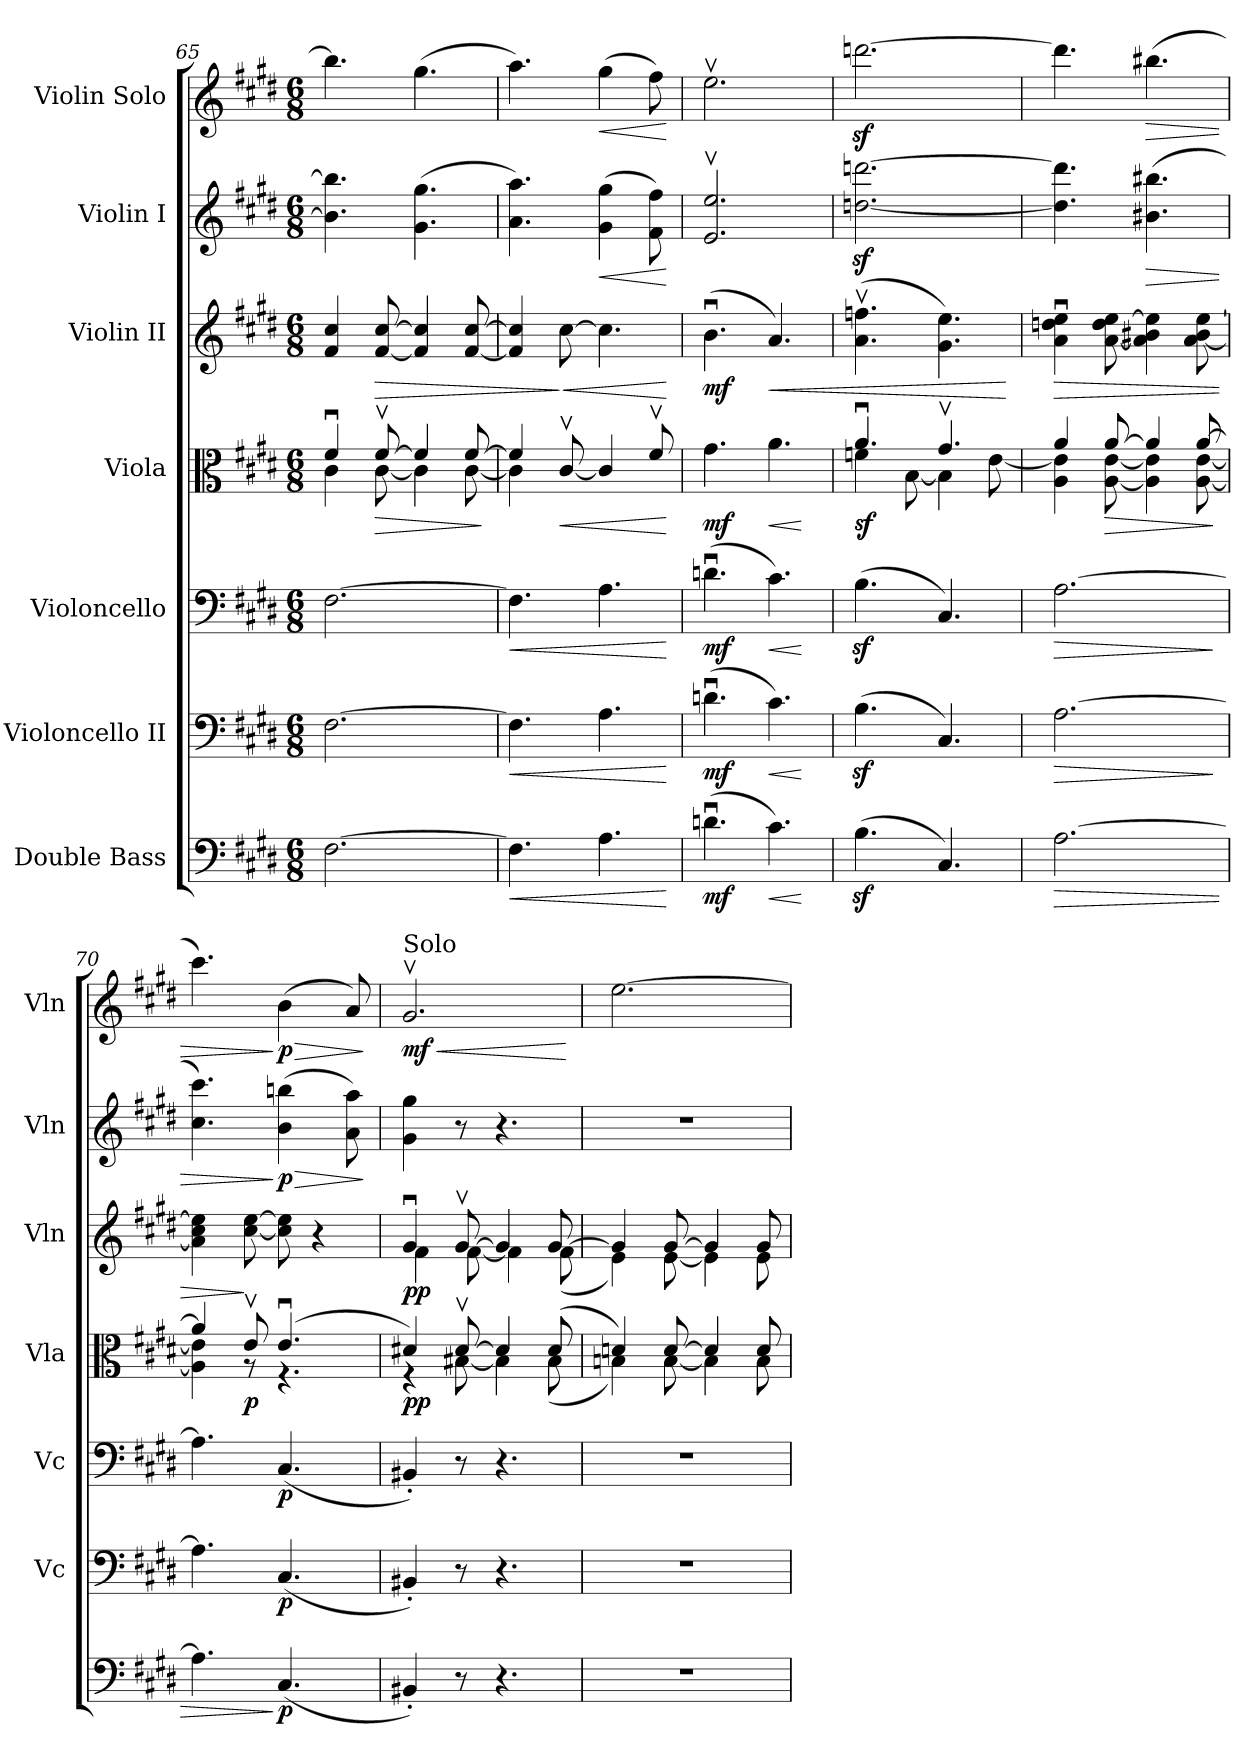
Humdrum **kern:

**kern	**dynam	**kern	**dynam	**kern	**dynam	**kern	**dynam	**kern	**dynam	**kern	**dynam	**kern	**dynam
*part7	*part7	*part6	*part6	*part5	*part5	*part4	*part4	*part3	*part3	*part2	*part2	*part1	*part1
*staff7	*staff7	*staff6	*staff6	*staff5	*staff5	*staff4	*staff4	*staff3	*staff3	*staff2	*staff2	*staff1	*staff1
*I"Double Bass	*	*I"Violoncello II	*	*I"Violoncello	*	*I"Viola	*	*I"Violin II	*	*I"Violin I	*	*I"Violin Solo	*
*	*	*I'Vc	*	*I'Vc	*	*I'Vla	*	*I'Vln	*	*I'Vln	*	*I'Vln	*
*clefF4	*	*clefF4	*	*clefF4	*	*clefC3	*	*clefG2	*	*clefG2	*	*clefG2	*
*ITrd7c12	*	*	*	*	*	*	*	*	*	*	*	*	*
*k[f#c#g#d#]	*	*k[f#c#g#d#]	*	*k[f#c#g#d#]	*	*k[f#c#g#d#]	*	*k[f#c#g#d#]	*	*k[f#c#g#d#]	*	*k[f#c#g#d#]	*
*M6/8	*	*M6/8	*	*M6/8	*	*M6/8	*	*M6/8	*	*M6/8	*	*M6/8	*
=65	=65	=65	=65	=65	=65	=65	=65	=65	=65	=65	=65	=65	=65
*	*	*	*	*	*	*^	*	*	*	*	*	*	*
[2.FF#\	.	[2.F#\	.	[2.F#\	.	4f#u/	4c#\	.	4f#/ 4cc#/	.	4.b\] 4.bb\]	.	4.bb\]	.
!	!	!	!	!	!	!	!	!LO:HP:b	!	!LO:HP:b	!	!	!	!
.	.	.	.	.	.	[8f#v/	[8c#\	>	[8f#/ [8cc#/	>	.	.	.	.
.	.	.	.	.	.	4f#/]	4c#\]	.	4f#/] 4cc#/]	.	(4.g#\ 4.gg#\	.	(4.gg#\	.
.	.	.	.	.	.	[8f#/	[8c#\	.	[8f#/ [8cc#/	.	.	.	.	.
*	*	*	*	*	*	*v	*v	*	*	*	*	*	*	*
.	.	.	.	.	.	.	]	.	.	.	.	.	.
=66	=66	=66	=66	=66	=66	=66	=66	=66	=66	=66	=66	=66	=66
!	!LO:HP:b	!	!LO:HP:b	!	!LO:HP:b	!	!	!	!	!	!	!	!
*	*	*	*	*	*	*^	*	*	*	*	*	*	*
4.FF#\]	<	4.F#\]	<	4.F#\]	<	4f#/]	4c#\]	.	4f#/] 4cc#/]	.	4.a\ 4.aa\)	.	4.aa\)	.
!	!	!	!	!	!	!	!	!LO:HP:b	!	!LO:HP:n=1:b	!	!	!	!
.	.	.	.	.	.	[8c#v/	2ryy	<	[8cc#\	] <	.	.	.	.
!	!	!	!	!	!	!	!	!	!	!	!	!LO:HP:b	!	!LO:HP:b
4.AA\	.	4.A\	.	4.A\	.	4c#/]	.	.	4.cc#\]	.	(4g#\ 4gg#\	<	(4gg#\	<
.	.	.	.	.	.	8f#v/	.	.	.	.	8f#\ 8ff#\)	.	8ff#\)	.
*	*	*	*	*	*	*v	*v	*	*	*	*	*	*	*
.	[	.	[	.	[	.	[	.	[	.	[	.	[
!!LO:LB:g=z
=67	=67	=67	=67	=67	=67	=67	=67	=67	=67	=67	=67	=67	=67
!	!LO:DY:b	!	!LO:DY:b	!	!LO:DY:b	!	!LO:DY:b	!	!LO:DY:b	!	!	!	!
(4.Dnu\	mf	(4.dnu\	mf	(4.dnu\	mf	4.g#\	mf	(4.bu\	mf	2.e/v 2.ee/v	.	2.eev\	.
!	!LO:HP:b	!	!LO:HP:b	!	!LO:HP:b	!	!LO:HP:b	!	!LO:HP:b	!	!	!	!
4.C#\)	<	4.c#\)	<	4.c#\)	<	4.a\	<	4.a/)	<	.	.	.	.
.	[	.	[	.	[	.	[	.	.	.	.	.	.
=68	=68	=68	=68	=68	=68	=68	=68	=68	=68	=68	=68	=68	=68
*	*	*	*	*	*	*^	*	*	*	*	*	*	*
!	!	!	!	!	!	!	!	!LO:DY:b	!	!	!	!	!	!
(4.BBz<\	.	(4.Bz<\	.	(4.Bz<\	.	4.au/	4fn\	sf	(4.a\v 4.ffn\v	.	[2.ddn\z< [2.dddn\z<	.	[2.dddnz<\	.
.	.	.	.	.	.	.	[8B\	.	.	.	.	.	.	.
4.CC#/)	.	4.C#/)	.	4.C#/)	.	4.g#v/	4B\]	.	4.g#\ 4.ee\)	.	.	.	.	.
.	.	.	.	.	.	.	[8e\	.	.	.	.	.	.	.
*	*	*	*	*	*	*v	*v	*	*	*	*	*	*	*
.	.	.	.	.	.	.	.	.	[	.	.	.	.
=69	=69	=69	=69	=69	=69	=69	=69	=69	=69	=69	=69	=69	=69
!	!LO:HP:b	!	!LO:HP:b	!	!LO:HP:b	!	!	!	!LO:HP:b	!	!	!	!
*	*	*	*	*	*	*^	*	*	*	*	*	*	*
[2.AA\	>	[2.A\	>	[2.A\	>	4a/	4A\ 4e\]	.	4a\u 4ddn\u 4ee\u	>	4.dd\] 4.ddd\]	.	4.ddd\]	.
!	!	!	!	!	!	!	!	!LO:HP:b	!	!	!	!	!	!
.	.	.	.	.	.	[8a/	[8A\ [8e\	>	[8a\ 8dd\ [8ee\	.	.	.	.	.
!	!	!	!	!	!	!	!	!	!	!	!	!LO:HP:b	!	!LO:HP:b
.	.	.	.	.	.	4a/]	4A\] 4e\]	.	4a\] 4b#X\ 4ee\]	.	(4.b#X\ 4.bb#X\	>	(4.bb#X\	>
.	.	.	.	.	.	[8a/	[8A\ [8e\	.	[8a\ 8b#\ [8ee\	.	.	.	.	.
*	*	*	*	*	*	*v	*v	*	*	*	*	*	*	*
.	.	.	]	.	]	.	]	.	.	.	.	.	.
=70	=70	=70	=70	=70	=70	=70	=70	=70	=70	=70	=70	=70	=70
*	*	*	*	*	*	*^	*	*	*	*	*	*	*
4.AA\]	.	4.A\]	.	4.A\]	.	4a/]	4A\] 4e\]	.	4a\] 4cc#\ 4ee\]	.	4.cc#\ 4.ccc#\)	.	4.ccc#\)	.
!	!	!	!	!	!	!	!	!LO:DY:b	!	!	!	!	!	!
.	.	.	.	.	.	8ev/	8r	p	[8cc#\ [8ee\	]	.	.	.	.
!	!LO:DY:n=1:b	!	!LO:DY:b	!	!LO:DY:b	!	!	!	!	!	!	!LO:HP:n=1:b	!	!LO:HP:n=1:b
!	!	!	!	!	!	!	!	!	!	!	!	!LO:DY:n=1:b	!	!LO:DY:n=1:b
(4.CC#/	] p	(4.C#/	p	(4.C#/	p	(4.eu/	4.r	.	8cc#\] 8ee\]	.	(4b\ 4bbn\	] > p	(4b\	] > p
.	.	.	.	.	.	.	.	.	4r	.	.	.	.	.
.	.	.	.	.	.	.	.	.	.	.	8a\ 8aa\)	.	8a/)	.
*	*	*	*	*	*	*v	*v	*	*	*	*	*	*	*
.	.	.	.	.	.	.	.	.	.	.	]	.	]
=71	=71	=71	=71	=71	=71	=71	=71	=71	=71	=71	=71	=71	=71
*	*	*	*	*	*	*^	*	*^	*	*	*	*	*
!	!	!	!	!	!	!	!	!	!	!	!	!	!	!LO:TX:a:t=Solo	!
!	!	!	!	!	!	!	!	!LO:DY:b	!	!	!LO:DY:b	!	!	!	!LO:HP:b
!	!	!	!	!	!	!	!	!	!	!	!	!	!	!	!LO:DY:n=1:b
4BBB#X'/)	.	4BB#X'/)	.	4BB#X'/)	.	4d#X/)	4r	pp	4g#u/	4f#\	pp	4g#\ 4gg#\	.	2.g#v/	< mf
8r	.	8r	.	8r	.	[8d#v/	[8B#X\	.	[8g#v/	[8f#\	.	8r	.	.	.
4.r	.	4.r	.	4.r	.	4d#/]	4B#\]	.	4g#/]	4f#\]	.	4.r	.	.	.
.	.	.	.	.	.	(8d#/	(8B#\	.	[8g#/	(8f#\	.	.	.	.	.
*	*	*	*	*	*	*v	*v	*	*	*	*	*	*	*	*
*	*	*	*	*	*	*	*	*v	*v	*	*	*	*	*
.	.	.	.	.	.	.	.	.	.	.	.	.	[
=72	=72	=72	=72	=72	=72	=72	=72	=72	=72	=72	=72	=72	=72
*	*	*	*	*	*	*^	*	*^	*	*	*	*	*
2.r	.	2.r	.	2.r	.	4dn/)	4Bn\)	.	4g#/]	4e\)	.	2.r	.	[2.ee\	.
.	.	.	.	.	.	[8d/	[8B\	.	[8g#/	[8e\	.	.	.	.	.
.	.	.	.	.	.	4d/]	4B\]	.	4g#/]	4e\]	.	.	.	.	.
.	.	.	.	.	.	8d/	8B\	.	8g#/	8e\	.	.	.	.	.
*	*	*	*	*	*	*v	*v	*	*	*	*	*	*	*	*
*	*	*	*	*	*	*	*	*v	*v	*	*	*	*	*
=	=	=	=	=	=	=	=	=	=	=	=	=	=
*-	*-	*-	*-	*-	*-	*-	*-	*-	*-	*-	*-	*-	*-
